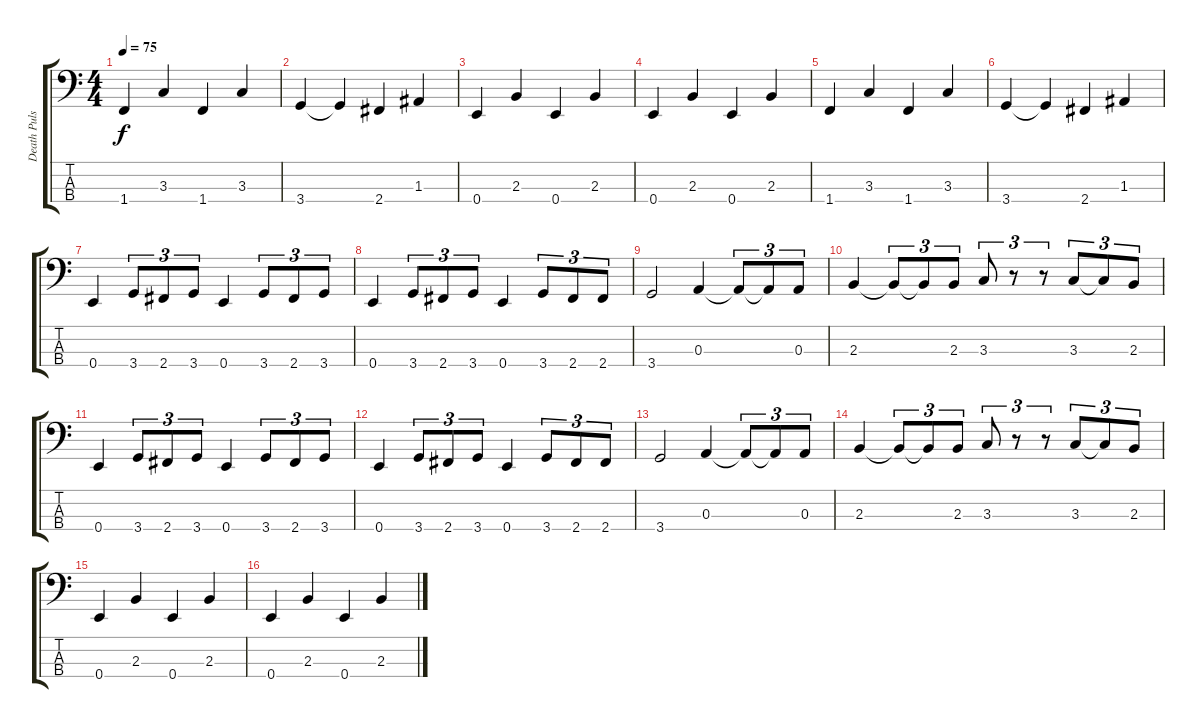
\track ("Death Pulse" "Death Puls") {instrument electricbassfinger}
\staff {score tabs}
\tuning (G2 D2 A1 E1) {hide}
\ts (4 4)
\tempo 75
\clef f4
\ks c
1.4.4{dy f} 3.3.4 1.4.4 3.3.4 |
3.4.4 3.4{t}.4 2.4.4 1.3.4 |
0.4.4 2.3.4 0.4.4 2.3.4 |
0.4.4 2.3.4 0.4.4 2.3.4 |
1.4.4 3.3.4 1.4.4 3.3.4 |
3.4.4 3.4{t}.4 2.4.4 1.3.4 |
0.4.4 3.4.8{tu (3 2)} 2.4.8{tu (3 2)} 3.4.8{tu (3 2)} 0.4.4 3.4.8{tu (3 2)} 2.4.8{tu (3 2)} 3.4.8{tu (3 2)} |
0.4.4 3.4.8{tu (3 2)} 2.4.8{tu (3 2)} 3.4.8{tu (3 2)} 0.4.4 3.4.8{tu (3 2)} 2.4.8{tu (3 2)} 2.4.8{tu (3 2)} |
3.4.2 0.3.4 0.3{t}.8{tu (3 2)} 0.3{t}.8{tu (3 2)} 0.3.8{tu (3 2)} |
2.3.4 2.3{t}.8{tu (3 2)} 2.3{t}.8{tu (3 2)} 2.3.8{tu (3 2)} 3.3.8{tu (3 2)} r.8{tu (3 2)} r.8{tu (3 2)} 3.3.8{tu (3 2)} 3.3{t}.8{tu (3 2)} 2.3.8{tu (3 2)} |
0.4.4 3.4.8{tu (3 2)} 2.4.8{tu (3 2)} 3.4.8{tu (3 2)} 0.4.4 3.4.8{tu (3 2)} 2.4.8{tu (3 2)} 3.4.8{tu (3 2)} |
0.4.4 3.4.8{tu (3 2)} 2.4.8{tu (3 2)} 3.4.8{tu (3 2)} 0.4.4 3.4.8{tu (3 2)} 2.4.8{tu (3 2)} 2.4.8{tu (3 2)} |
3.4.2 0.3.4 0.3{t}.8{tu (3 2)} 0.3{t}.8{tu (3 2)} 0.3.8{tu (3 2)} |
2.3.4 2.3{t}.8{tu (3 2)} 2.3{t}.8{tu (3 2)} 2.3.8{tu (3 2)} 3.3.8{tu (3 2)} r.8{tu (3 2)} r.8{tu (3 2)} 3.3.8{tu (3 2)} 3.3{t}.8{tu (3 2)} 2.3.8{tu (3 2)} |
0.4.4 2.3.4 0.4.4 2.3.4 |
0.4.4 2.3.4 0.4.4 2.3.4
